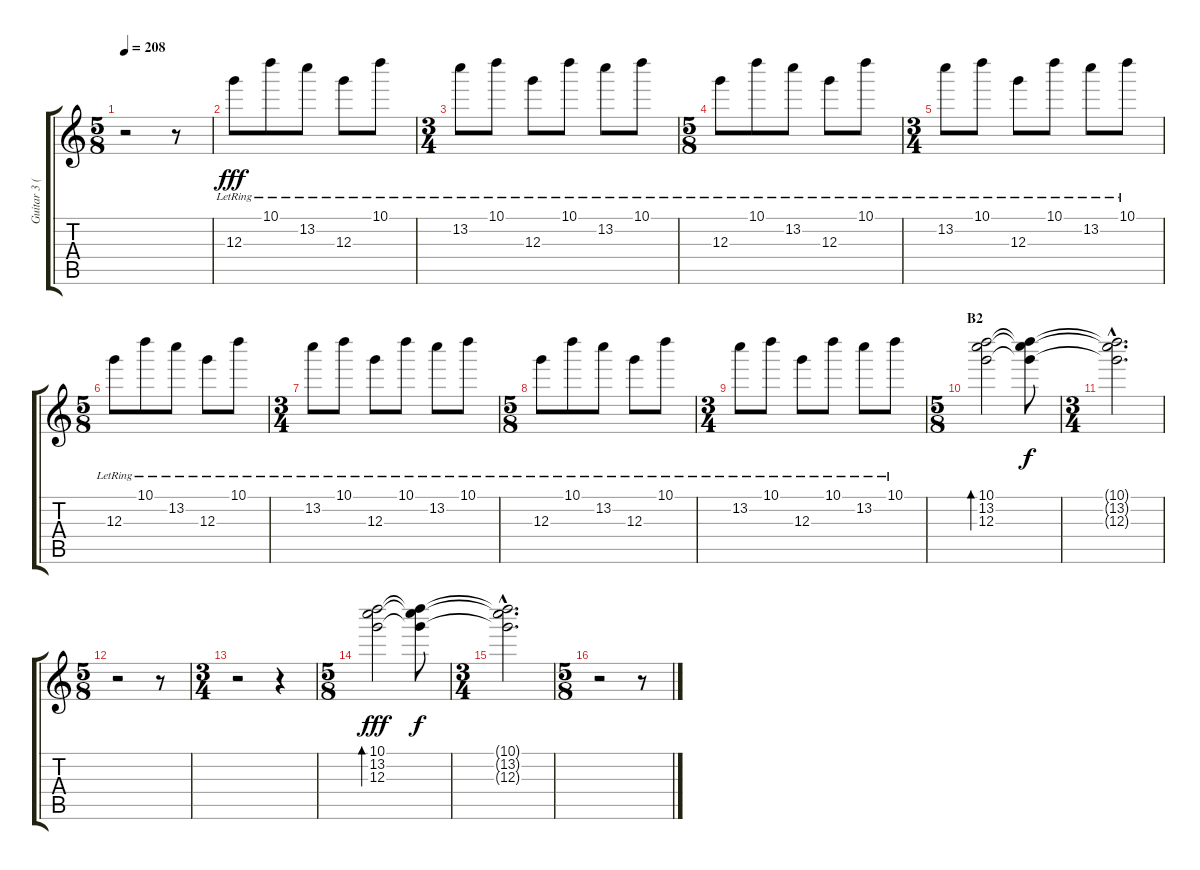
\track ("Guitar 3 (/w pitch shifter)" "Guitar 3 (") {instrument electricguitarclean}
\staff {score tabs}
\tuning (E5 B4 G4 D4 A3 E3) {hide}
\ts (5 8)
\tempo 208
\clef g2
\ks c
r.2{dy fff} r.8 |
12.3{lr}.8 10.1{lr}.8 13.2{lr}.8 12.3{lr}.8 10.1{lr}.8 |
\ts (3 4)
13.2{lr}.8 10.1{lr}.8 12.3{lr}.8 10.1{lr}.8 13.2{lr}.8 10.1{lr}.8 |
\ts (5 8)
12.3{lr}.8 10.1{lr}.8 13.2{lr}.8 12.3{lr}.8 10.1{lr}.8 |
\ts (3 4)
13.2{lr}.8 10.1{lr}.8 12.3{lr}.8 10.1{lr}.8 13.2{lr}.8 10.1{lr}.8 |
\ts (5 8)
12.3{lr}.8 10.1{lr}.8 13.2{lr}.8 12.3{lr}.8 10.1{lr}.8 |
\ts (3 4)
13.2{lr}.8 10.1{lr}.8 12.3{lr}.8 10.1{lr}.8 13.2{lr}.8 10.1{lr}.8 |
\ts (5 8)
12.3{lr}.8 10.1{lr}.8 13.2{lr}.8 12.3{lr}.8 10.1{lr}.8 |
\ts (3 4)
13.2{lr}.8 10.1{lr}.8 12.3{lr}.8 10.1{lr}.8 13.2{lr}.8 10.1{lr}.8 |
\ts (5 8)
\section ("" "B2")
(10.1 13.2 12.3).2{bd 240} (10.1{t} 13.2{t} 12.3{t}).8{dy f} |
\ts (3 4)
(10.1{hac t} 13.2{hac t} 12.3{hac t}).2{d} |
\ts (5 8)
r.2 r.8 |
\ts (3 4)
r.2 r.4 |
\ts (5 8)
(10.1 13.2 12.3).2{bd 240 dy fff} (10.1{t} 13.2{t} 12.3{t}).8{dy f} |
\ts (3 4)
(10.1{hac t} 13.2{hac t} 12.3{hac t}).2{d} |
\ts (5 8)
r.2 r.8
